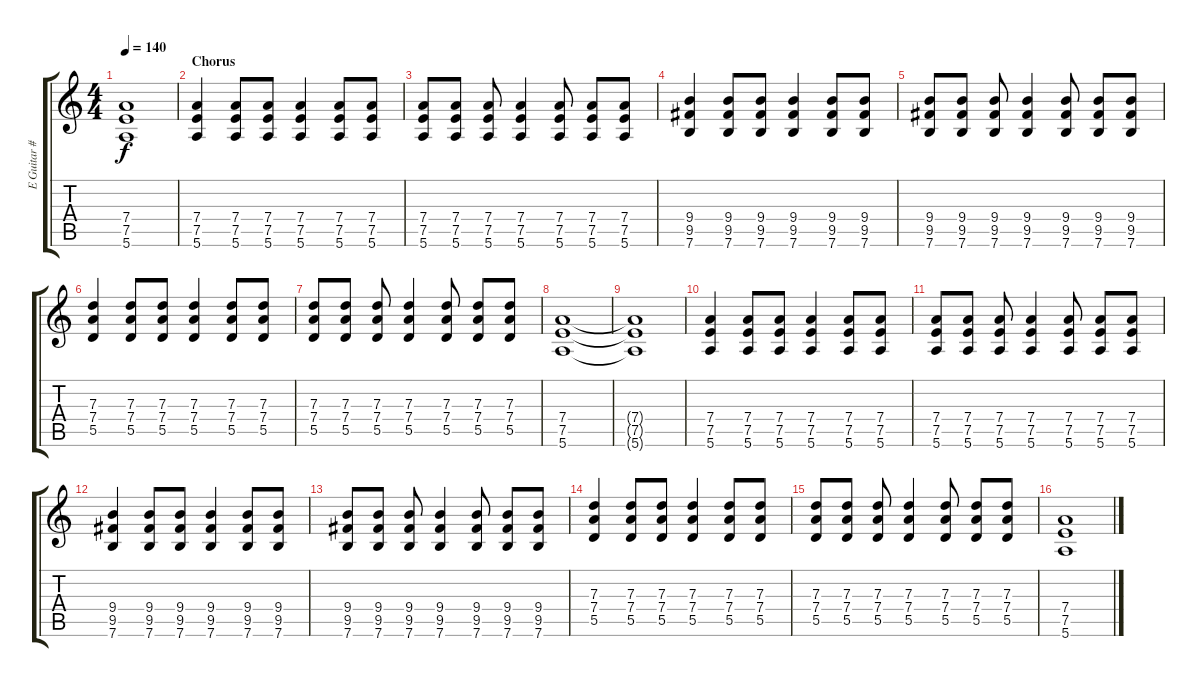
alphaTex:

\track ("E Guitar #2" "E Guitar #") {instrument electricguitarjazz}
\staff {score tabs}
\tuning (E4 B3 G3 D3 A2 E2) {hide}
\ts (4 4)
\tempo 140
\clef g2
\ks c
(7.4{t} 7.5{t} 5.6{t}).1{dy f} |
\section ("" "Chorus")
(7.4 7.5 5.6).4 (7.4 7.5 5.6).8 (7.4 7.5 5.6).8 (7.4 7.5 5.6).4 (7.4 7.5 5.6).8 (7.4 7.5 5.6).8 |
(7.4 7.5 5.6).8 (7.4 7.5 5.6).8 (7.4 7.5 5.6).8 (7.4 7.5 5.6).4 (7.4 7.5 5.6).8 (7.4 7.5 5.6).8 (7.4 7.5 5.6).8 |
(9.4 9.5 7.6).4 (9.4 9.5 7.6).8 (9.4 9.5 7.6).8 (9.4 9.5 7.6).4 (9.4 9.5 7.6).8 (9.4 9.5 7.6).8 |
(9.4 9.5 7.6).8 (9.4 9.5 7.6).8 (9.4 9.5 7.6).8 (9.4 9.5 7.6).4 (9.4 9.5 7.6).8 (9.4 9.5 7.6).8 (9.4 9.5 7.6).8 |
(7.3 7.4 5.5).4 (7.3 7.4 5.5).8 (7.3 7.4 5.5).8 (7.3 7.4 5.5).4 (7.3 7.4 5.5).8 (7.3 7.4 5.5).8 |
(7.3 7.4 5.5).8 (7.3 7.4 5.5).8 (7.3 7.4 5.5).8 (7.3 7.4 5.5).4 (7.3 7.4 5.5).8 (7.3 7.4 5.5).8 (7.3 7.4 5.5).8 |
(7.4 7.5 5.6).1 |
(7.4{t} 7.5{t} 5.6{t}).1 |
(7.4 7.5 5.6).4 (7.4 7.5 5.6).8 (7.4 7.5 5.6).8 (7.4 7.5 5.6).4 (7.4 7.5 5.6).8 (7.4 7.5 5.6).8 |
(7.4 7.5 5.6).8 (7.4 7.5 5.6).8 (7.4 7.5 5.6).8 (7.4 7.5 5.6).4 (7.4 7.5 5.6).8 (7.4 7.5 5.6).8 (7.4 7.5 5.6).8 |
(9.4 9.5 7.6).4 (9.4 9.5 7.6).8 (9.4 9.5 7.6).8 (9.4 9.5 7.6).4 (9.4 9.5 7.6).8 (9.4 9.5 7.6).8 |
(9.4 9.5 7.6).8 (9.4 9.5 7.6).8 (9.4 9.5 7.6).8 (9.4 9.5 7.6).4 (9.4 9.5 7.6).8 (9.4 9.5 7.6).8 (9.4 9.5 7.6).8 |
(7.3 7.4 5.5).4 (7.3 7.4 5.5).8 (7.3 7.4 5.5).8 (7.3 7.4 5.5).4 (7.3 7.4 5.5).8 (7.3 7.4 5.5).8 |
(7.3 7.4 5.5).8 (7.3 7.4 5.5).8 (7.3 7.4 5.5).8 (7.3 7.4 5.5).4 (7.3 7.4 5.5).8 (7.3 7.4 5.5).8 (7.3 7.4 5.5).8 |
(7.4 7.5 5.6).1
